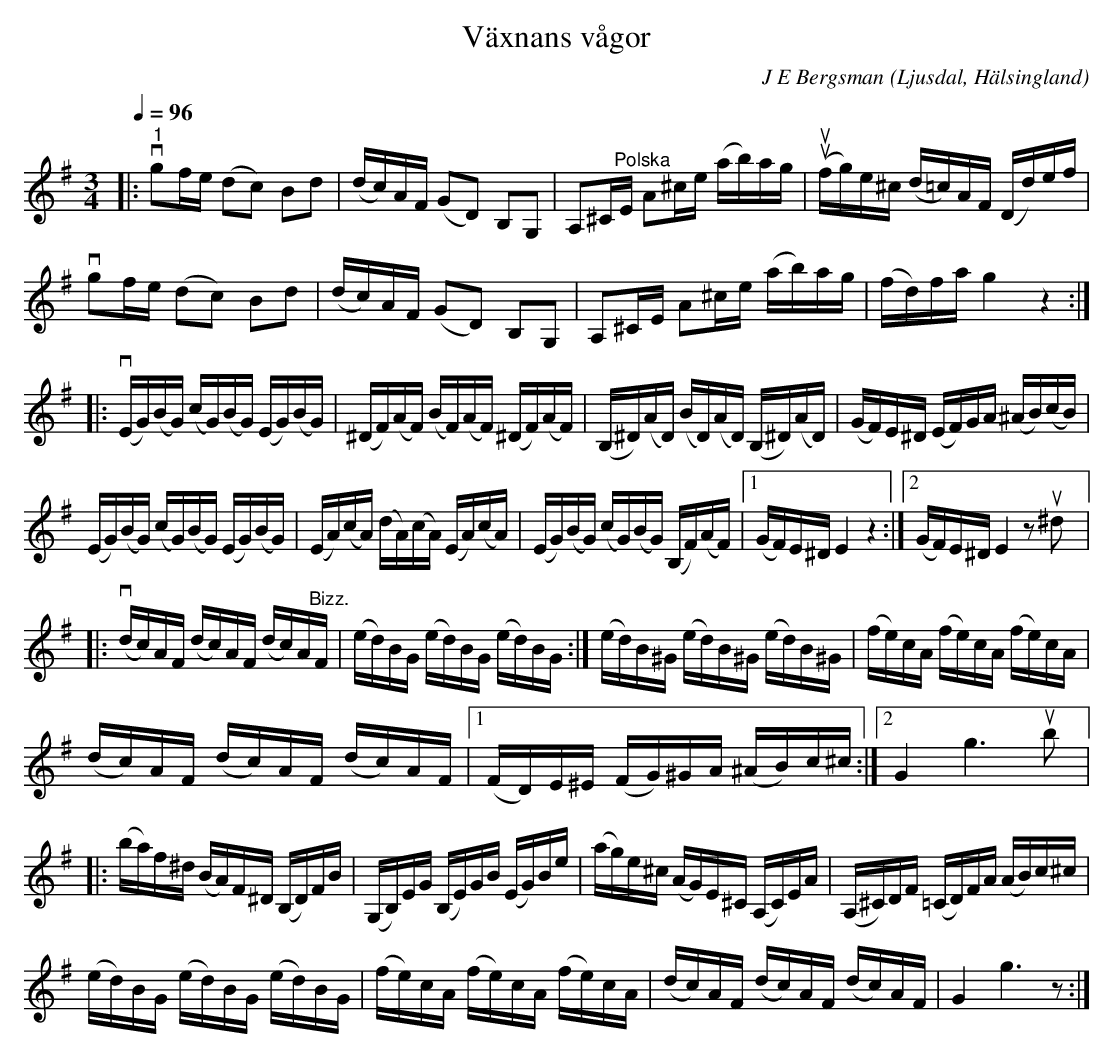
X:1
T:Växnans vågor
C:J E Bergsman
O:Ljusdal, Hälsingland
L:1/16
Q:1/4=96
M:3/4
K:G
V:1
|:"^1"v g2fe (d2c2) B2d2 | (dc)AF (G2D2) B,2G,2 | A,2^C"^Polska"E A2^ce (ab)ag | uu (fg)e^c (d=c)AF (Dd)ef |
v g2fe (d2c2) B2d2 | (dc)AF (G2D2) B,2G,2 | A,2^CE A2^ce (ab)ag | (fd)fa g4 z4 ::
v (EG)(BG) (cG)(BG) (EG)(BG) | (^DF)(AF) (BF)(AF) (^DF)(AF) | (B,^D)(AD) (BD)(AD) (B,^D)(AD) | (GF)E^D (EF)GA (^AB)(cB) |
(EG)(BG) (cG)(BG) (EG)(BG) | (EA)(cA) (dA)(cA) (EA)(cA) | (EG)(BG) (cG)(BG) (B,F)(AF) |1 (GF)E^D E4 z4 :|2 (GF)E^D E4 z2u ^d2 |:
v (dc)AF (dc)AF (dc)A"^Bizz."F | (ed)BG (ed)BG (ed)BG :| (ed)B^G (ed)B^G (ed)B^G | (fe)cA (fe)cA (fe)cA |
(dc)AF (dc)AF (dc)AF |1 (FD)E^E (FG)^GA (^AB)c^c :|2 G4 g6u b2 |:
(ba)f^d (BA)F^D (B,D)FB | (G,B,)EG (B,E)GB (EG)Be | (ag)e^c (AG)E^C (A,C)EA | (A,^C)DF (=CD)FA (AB)c^c |
(ed)BG (ed)BG (ed)BG | (fe)cA (fe)cA (fe)cA | (dc)AF (dc)AF (dc)AF | G4 g6 z2 :|
